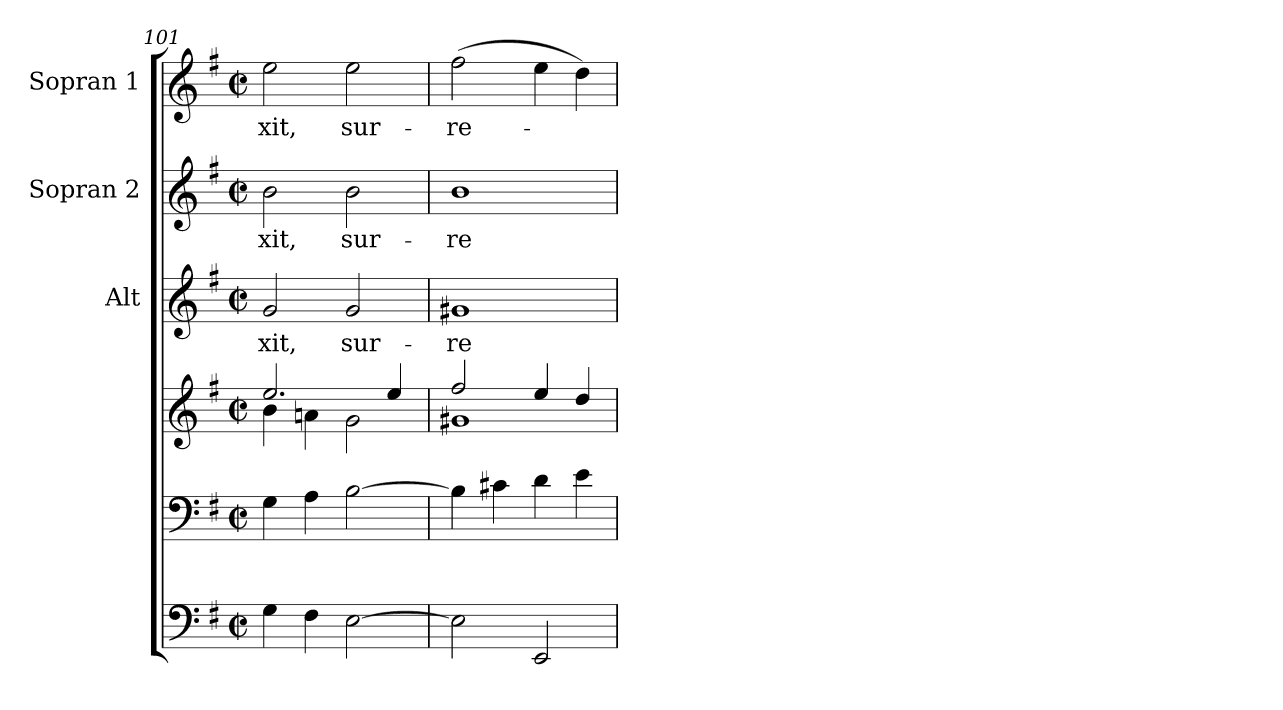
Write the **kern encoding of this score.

**kern	**kern	**kern	**kern	**text	**kern	**text	**kern	**text
*part5	*part4	*part4	*part3	*part3	*part2	*part2	*part1	*part1
*staff6	*staff5	*staff4	*staff3	*staff3	*staff2	*staff2	*staff1	*staff1
*	*	*	*I"Alt	*	*I"Sopran 2	*	*I"Sopran 1	*
*	*	*	*I'A.	*	*I'S. 2	*	*I'S. 1	*
*clefF4	*clefF4	*clefG2	*clefG2	*	*clefG2	*	*clefG2	*
*k[f#]	*k[f#]	*k[f#]	*k[f#]	*	*k[f#]	*	*k[f#]	*
*G:	*G:	*G:	*G:	*	*G:	*	*G:	*
*M2/2	*M2/2	*M2/2	*M2/2	*	*M2/2	*	*M2/2	*
*met(c|)	*met(c|)	*met(c|)	*met(c|)	*	*met(c|)	*	*met(c|)	*
=101	=101	=101	=101	=101	=101	=101	=101	=101
*	*	*^	*	*	*	*	*	*
!	!	!	!	!	!LO:LY:b	!	!LO:LY:b	!	!LO:LY:b
4G\	4G\	2.ee/	4b\	2g/	-xit,	2b\	-xit,	2ee\	-xit,
4F#\	4A\	.	4an\	.	.	.	.	.	.
!	!	!	!	!	!LO:LY:b	!	!LO:LY:b	!	!LO:LY:b
[2E\	[2B\	.	2g\	2g/	sur-	2b\	sur-	2ee\	sur-
.	.	4ee/	.	.	.	.	.	.	.
=102	=102	=102	=102	=102	=102	=102	=102	=102	=102
!	!	!	!	!	!LO:LY:b	!	!LO:LY:b	!	!LO:LY:b
2E\]	4B\]	2ff#/	1g#X	1g#X	-re-	1b	-re-	(>2ff#\	-re-
.	4c#X\	.	.	.	.	.	.	.	.
2EE/	4d\	4ee/	.	.	.	.	.	4ee\	.
.	4e\	4dd/	.	.	.	.	.	4dd\)	.
*	*	*v	*v	*	*	*	*	*	*
=	=	=	=	=	=	=	=	=
*-	*-	*-	*-	*-	*-	*-	*-	*-
